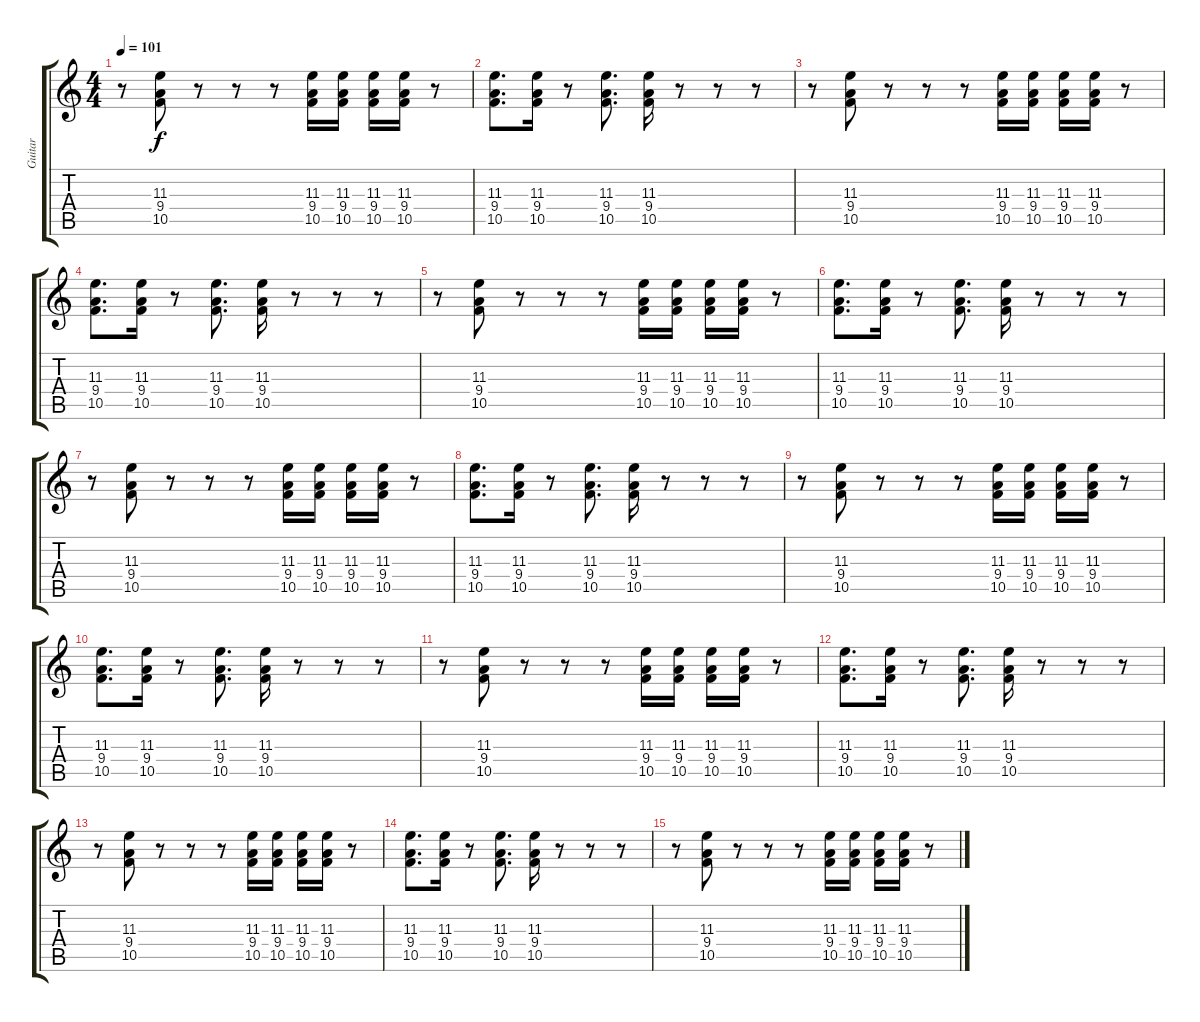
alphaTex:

\track ("Guitar" "Guitar") {instrument electricguitarclean}
\staff {score tabs}
\tuning (D4 A3 F3 C3 G2 C2) {hide}
\ts (4 4)
\tempo 101
\clef g2
\ks c
r.8{dy f} (11.3 9.4 10.5).8 r.8 r.8 r.8 (11.3 9.4 10.5).16 (11.3 9.4 10.5).16 (11.3 9.4 10.5).16 (11.3 9.4 10.5).16 r.8 |
(11.3 9.4 10.5).8{d} (11.3 9.4 10.5).16 r.8 (11.3 9.4 10.5).8{d} (11.3 9.4 10.5).16 r.8 r.8 r.8 |
r.8 (11.3 9.4 10.5).8 r.8 r.8 r.8 (11.3 9.4 10.5).16 (11.3 9.4 10.5).16 (11.3 9.4 10.5).16 (11.3 9.4 10.5).16 r.8 |
(11.3 9.4 10.5).8{d} (11.3 9.4 10.5).16 r.8 (11.3 9.4 10.5).8{d} (11.3 9.4 10.5).16 r.8 r.8 r.8 |
r.8 (11.3 9.4 10.5).8 r.8 r.8 r.8 (11.3 9.4 10.5).16 (11.3 9.4 10.5).16 (11.3 9.4 10.5).16 (11.3 9.4 10.5).16 r.8 |
(11.3 9.4 10.5).8{d} (11.3 9.4 10.5).16 r.8 (11.3 9.4 10.5).8{d} (11.3 9.4 10.5).16 r.8 r.8 r.8 |
r.8 (11.3 9.4 10.5).8 r.8 r.8 r.8 (11.3 9.4 10.5).16 (11.3 9.4 10.5).16 (11.3 9.4 10.5).16 (11.3 9.4 10.5).16 r.8 |
(11.3 9.4 10.5).8{d volume 9} (11.3 9.4 10.5).16 r.8 (11.3 9.4 10.5).8{d} (11.3 9.4 10.5).16 r.8 r.8 r.8 |
r.8 (11.3 9.4 10.5).8 r.8 r.8 r.8 (11.3 9.4 10.5).16 (11.3 9.4 10.5).16 (11.3 9.4 10.5).16 (11.3 9.4 10.5).16 r.8 |
(11.3 9.4 10.5).8{d} (11.3 9.4 10.5).16 r.8 (11.3 9.4 10.5).8{d} (11.3 9.4 10.5).16 r.8 r.8 r.8 |
r.8 (11.3 9.4 10.5).8 r.8 r.8 r.8 (11.3 9.4 10.5).16 (11.3 9.4 10.5).16 (11.3 9.4 10.5).16 (11.3 9.4 10.5).16 r.8 |
(11.3 9.4 10.5).8{d volume 0} (11.3 9.4 10.5).16 r.8 (11.3 9.4 10.5).8{d} (11.3 9.4 10.5).16 r.8 r.8 r.8 |
r.8 (11.3 9.4 10.5).8 r.8 r.8 r.8 (11.3 9.4 10.5).16 (11.3 9.4 10.5).16 (11.3 9.4 10.5).16 (11.3 9.4 10.5).16 r.8 |
(11.3 9.4 10.5).8{d} (11.3 9.4 10.5).16 r.8 (11.3 9.4 10.5).8{d} (11.3 9.4 10.5).16 r.8 r.8 r.8 |
r.8 (11.3 9.4 10.5).8 r.8 r.8 r.8 (11.3 9.4 10.5).16 (11.3 9.4 10.5).16 (11.3 9.4 10.5).16 (11.3 9.4 10.5).16 r.8
